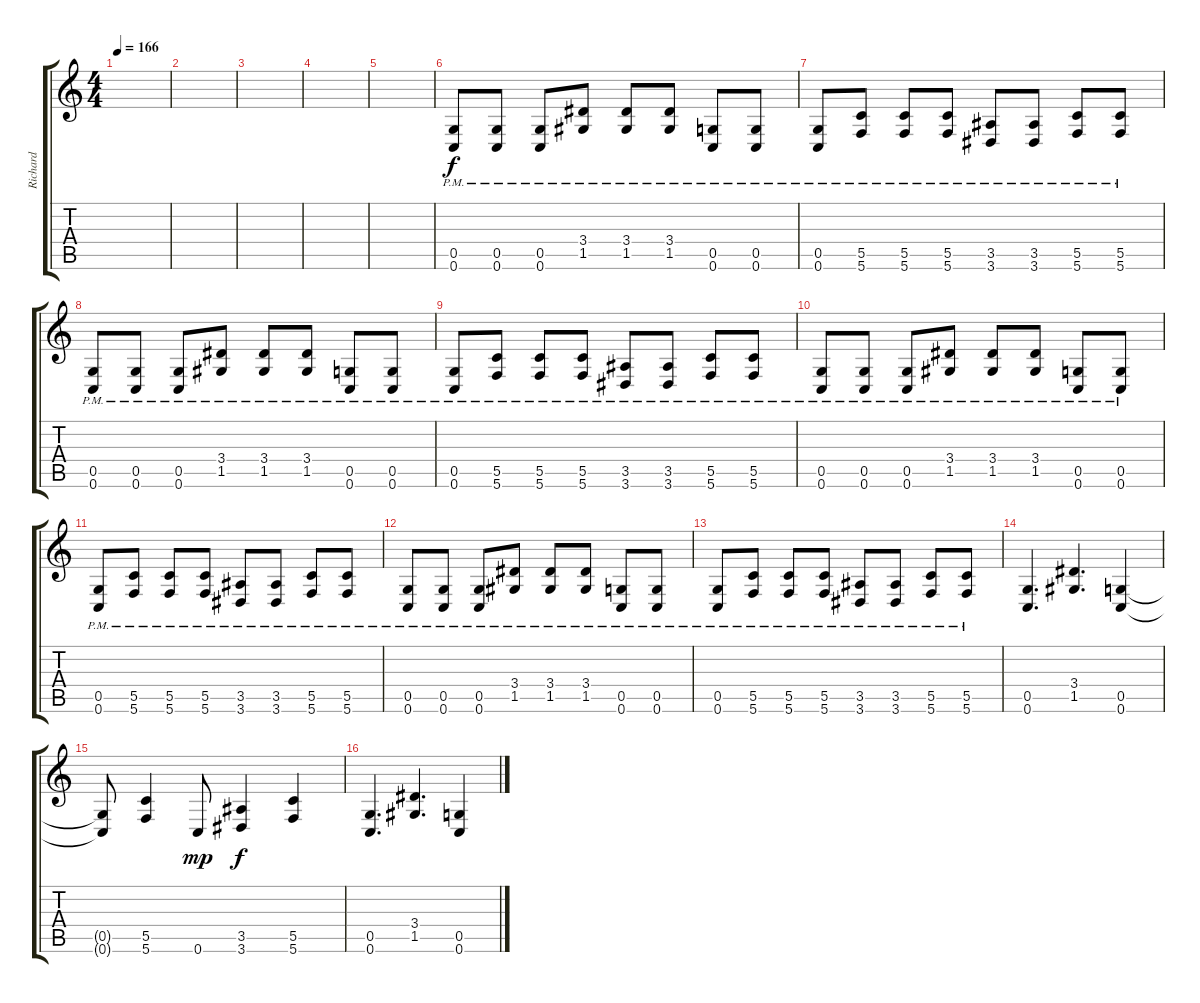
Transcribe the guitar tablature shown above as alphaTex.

\track ("Richard" "Richard") {instrument distortionguitar}
\staff {score tabs}
\tuning (D4 A3 F3 C3 G2 C2) {hide}
\ts (4 4)
\tempo 166
\clef g2
\ks c
|
|
|
|
|
(0.5 0.6{pm}).8 (0.5 0.6{pm}).8 (0.5 0.6{pm}).8 (3.4 1.5{pm}).8 (3.4 1.5{pm}).8 (3.4 1.5{pm}).8 (0.5 0.6{pm}).8 (0.5 0.6{pm}).8 |
(0.5 0.6{pm}).8 (5.5 5.6{pm}).8 (5.5 5.6{pm}).8 (5.5 5.6{pm}).8 (3.5 3.6{pm}).8 (3.5 3.6{pm}).8 (5.5 5.6{pm}).8 (5.5 5.6{pm}).8 |
(0.5 0.6{pm}).8 (0.5 0.6{pm}).8 (0.5 0.6{pm}).8 (3.4 1.5{pm}).8 (3.4 1.5{pm}).8 (3.4 1.5{pm}).8 (0.5 0.6{pm}).8 (0.5 0.6{pm}).8 |
(0.5 0.6{pm}).8 (5.5 5.6{pm}).8 (5.5 5.6{pm}).8 (5.5 5.6{pm}).8 (3.5 3.6{pm}).8 (3.5 3.6{pm}).8 (5.5 5.6{pm}).8 (5.5 5.6{pm}).8 |
(0.5 0.6{pm}).8 (0.5 0.6{pm}).8 (0.5 0.6{pm}).8 (3.4 1.5{pm}).8 (3.4 1.5{pm}).8 (3.4 1.5{pm}).8 (0.5 0.6{pm}).8 (0.5 0.6{pm}).8 |
(0.5 0.6{pm}).8 (5.5 5.6{pm}).8 (5.5 5.6{pm}).8 (5.5 5.6{pm}).8 (3.5 3.6{pm}).8 (3.5 3.6{pm}).8 (5.5 5.6{pm}).8 (5.5 5.6{pm}).8 |
(0.5 0.6{pm}).8 (0.5 0.6{pm}).8 (0.5 0.6{pm}).8 (3.4 1.5{pm}).8 (3.4 1.5{pm}).8 (3.4 1.5{pm}).8 (0.5 0.6{pm}).8 (0.5 0.6{pm}).8 |
(0.5 0.6{pm}).8 (5.5 5.6{pm}).8 (5.5 5.6{pm}).8 (5.5 5.6{pm}).8 (3.5 3.6{pm}).8 (3.5 3.6{pm}).8 (5.5 5.6{pm}).8 (5.5 5.6{pm}).8 |
(0.5 0.6).4{d} (3.4 1.5).4{d} (0.5 0.6).4 |
(0.5{t} 0.6{t}).8 (5.5 5.6).4 0.6.8{dy mp} (3.5 3.6).4{dy f} (5.5 5.6).4 |
(0.5 0.6).4{d} (3.4 1.5).4{d} (0.5 0.6).4
